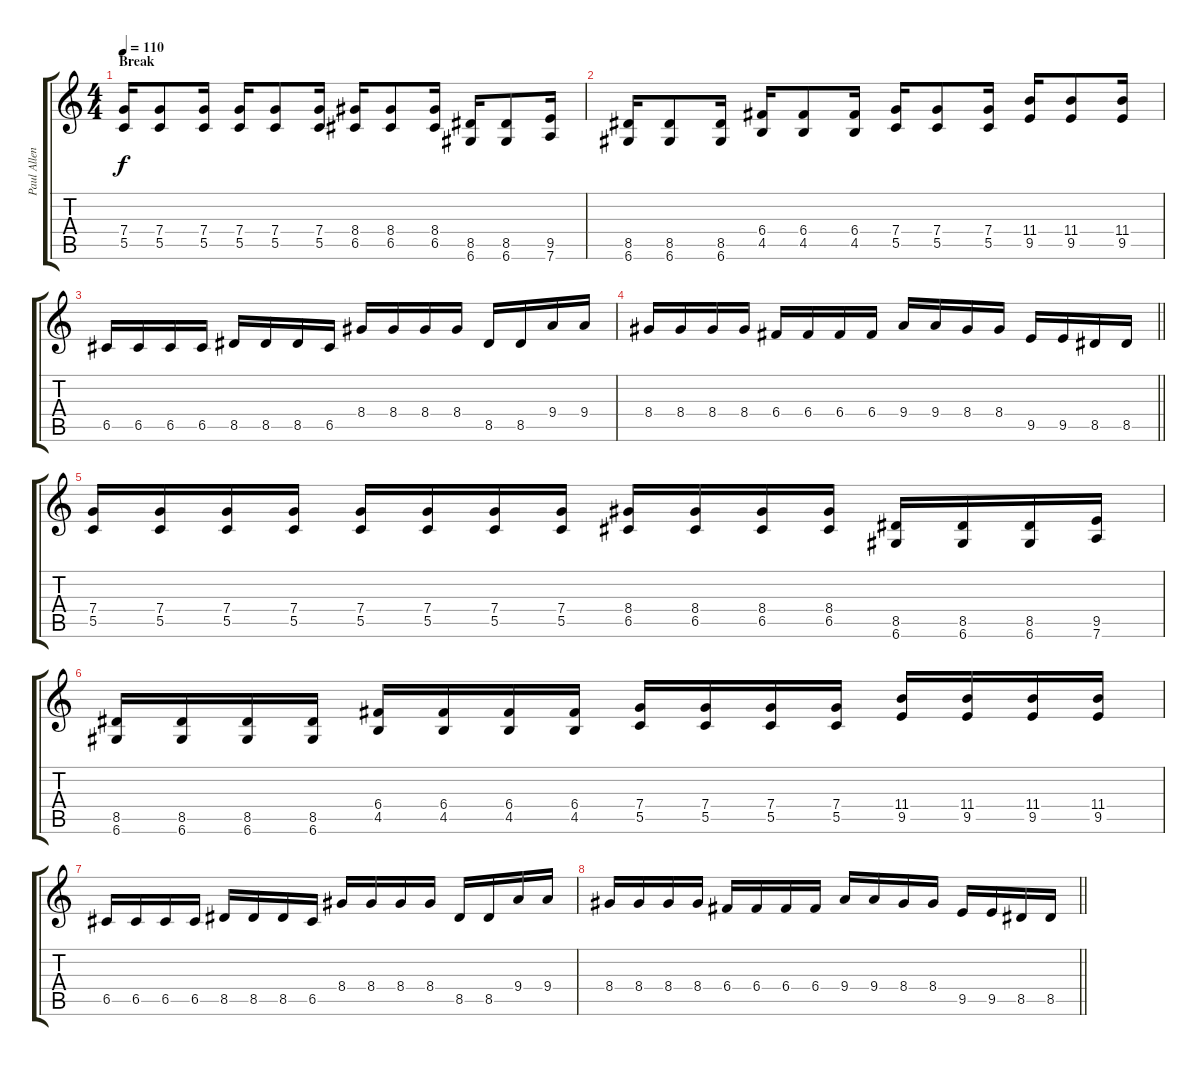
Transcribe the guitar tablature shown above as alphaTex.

\track ("Paul Allender" "Paul Allen") {instrument distortionguitar}
\staff {score tabs}
\tuning (D4 A3 F3 C3 G2 D2) {hide}
\ts (4 4)
\section ("" "Break")
\tempo 110
\clef g2
\ks c
(7.4 5.5).16{dy f} (7.4 5.5).8 (7.4 5.5).16 (7.4 5.5).16 (7.4 5.5).8 (7.4 5.5).16 (8.4 6.5).16 (8.4 6.5).8 (8.4 6.5).16 (8.5 6.6).16 (8.5 6.6).8 (9.5 7.6).16 |
(8.5 6.6).16 (8.5 6.6).8 (8.5 6.6).16 (6.4 4.5).16 (6.4 4.5).8 (6.4 4.5).16 (7.4 5.5).16 (7.4 5.5).8 (7.4 5.5).16 (11.4 9.5).16 (11.4 9.5).8 (11.4 9.5).16 |
6.5.16 6.5.16 6.5.16 6.5.16 8.5.16 8.5.16 8.5.16 6.5.16 8.4.16 8.4.16 8.4.16 8.4.16 8.5.16 8.5.16 9.4.16 9.4.16 |
\barLineRight lightlight
8.4.16 8.4.16 8.4.16 8.4.16 6.4.16 6.4.16 6.4.16 6.4.16 9.4.16 9.4.16 8.4.16 8.4.16 9.5.16 9.5.16 8.5.16 8.5.16 |
(7.4 5.5).16 (7.4 5.5).16 (7.4 5.5).16 (7.4 5.5).16 (7.4 5.5).16 (7.4 5.5).16 (7.4 5.5).16 (7.4 5.5).16 (8.4 6.5).16 (8.4 6.5).16 (8.4 6.5).16 (8.4 6.5).16 (8.5 6.6).16 (8.5 6.6).16 (8.5 6.6).16 (9.5 7.6).16 |
(8.5 6.6).16 (8.5 6.6).16 (8.5 6.6).16 (8.5 6.6).16 (6.4 4.5).16 (6.4 4.5).16 (6.4 4.5).16 (6.4 4.5).16 (7.4 5.5).16 (7.4 5.5).16 (7.4 5.5).16 (7.4 5.5).16 (11.4 9.5).16 (11.4 9.5).16 (11.4 9.5).16 (11.4 9.5).16 |
6.5.16 6.5.16 6.5.16 6.5.16 8.5.16 8.5.16 8.5.16 6.5.16 8.4.16 8.4.16 8.4.16 8.4.16 8.5.16 8.5.16 9.4.16 9.4.16 |
\barLineRight lightlight
8.4.16 8.4.16 8.4.16 8.4.16 6.4.16 6.4.16 6.4.16 6.4.16 9.4.16 9.4.16 8.4.16 8.4.16 9.5.16 9.5.16 8.5.16 8.5.16
